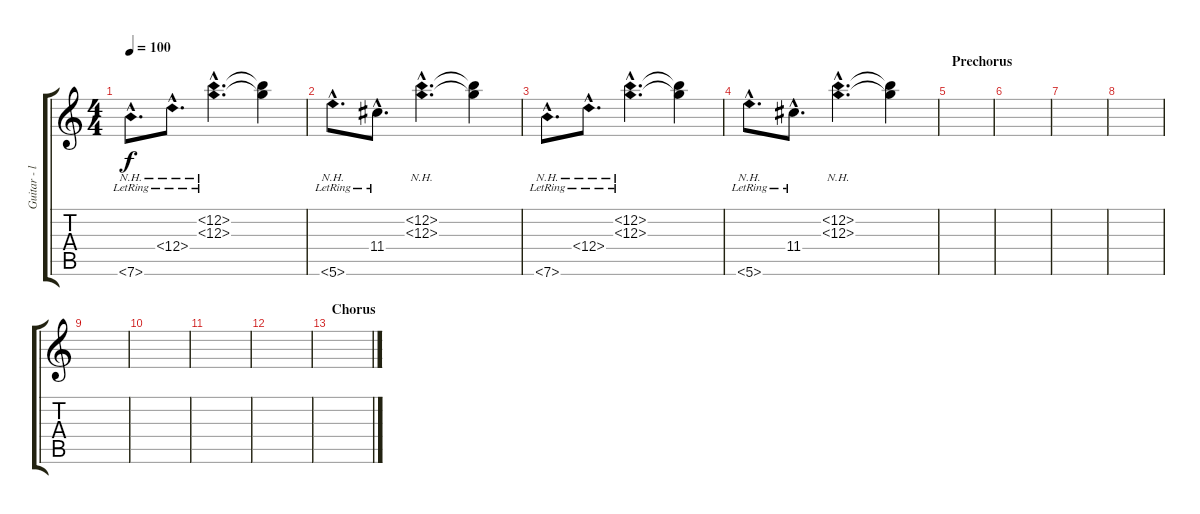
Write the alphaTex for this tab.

\track ("Guitar - lead" "Guitar - l") {instrument electricguitarjazz}
\staff {score tabs}
\tuning (E4 B3 G3 D3 A2 E2) {hide}
\ts (4 4)
\tempo 100
\clef g2
\ks c
7.6{nh hac lr}.8{d dy f} 12.4{nh hac lr}.8{d} (12.2{nh hac lr} 12.3{nh hac lr}).4{d} (12.2{t} 12.3{t}).4 |
5.6{nh hac lr}.8{d} 11.4{hac lr}.8{d} (12.2{nh hac} 12.3{nh hac}).4{d} (12.2{t} 12.3{t}).4 |
7.6{nh hac lr}.8{d} 12.4{nh hac lr}.8{d} (12.2{nh hac lr} 12.3{nh hac lr}).4{d} (12.2{t} 12.3{t}).4 |
5.6{nh hac lr}.8{d} 11.4{hac lr}.8{d} (12.2{nh hac} 12.3{nh hac}).4{d} (12.2{t} 12.3{t}).4 |
\section ("" "Prechorus")
|
|
|
|
|
|
|
|
\section ("" "Chorus")
